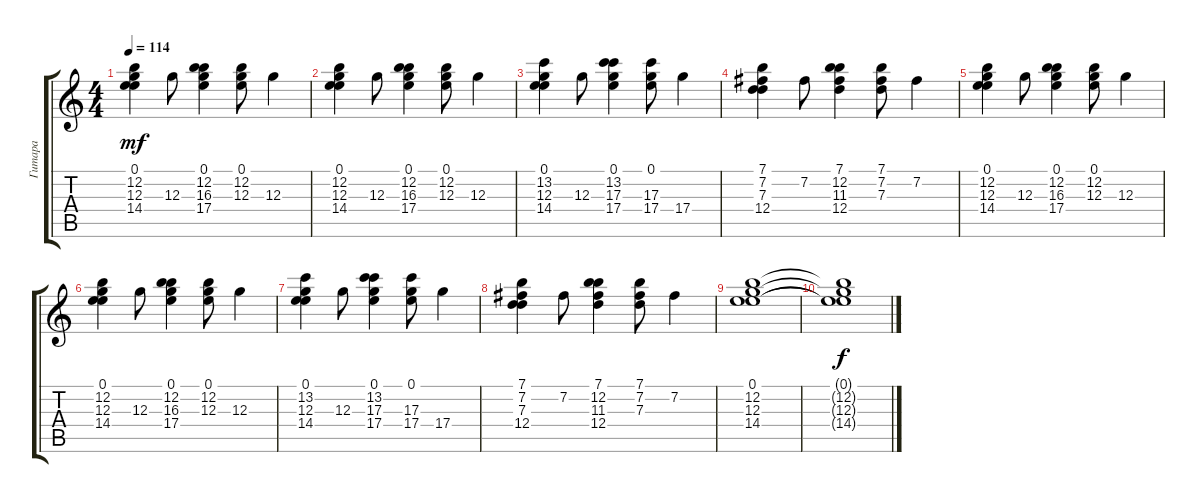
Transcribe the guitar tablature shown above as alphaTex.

\track ("Гитара" "Гитара") {instrument acousticguitarsteel}
\staff {score tabs}
\tuning (E4 B3 G3 D3 A2 E2) {hide}
\ts (4 4)
\tempo 114
\clef g2
\ks c
(0.1 12.2 12.3 14.4).4{dy mf} 12.3.8 (0.1 12.2 16.3 17.4).4 (0.1 12.2 12.3).8 12.3.4 |
(0.1 12.2 12.3 14.4).4 12.3.8 (0.1 12.2 16.3 17.4).4 (0.1 12.2 12.3).8 12.3.4 |
(0.1 13.2 12.3 14.4).4 12.3.8 (0.1 13.2 17.3 17.4).4 (0.1 17.3 17.4).8 17.4.4 |
(7.1 7.2 7.3 12.4).4 7.2.8 (7.1 12.2 11.3 12.4).4 (7.1 7.2 7.3).8 7.2.4 |
(0.1 12.2 12.3 14.4).4 12.3.8 (0.1 12.2 16.3 17.4).4 (0.1 12.2 12.3).8 12.3.4 |
(0.1 12.2 12.3 14.4).4 12.3.8 (0.1 12.2 16.3 17.4).4 (0.1 12.2 12.3).8 12.3.4 |
(0.1 13.2 12.3 14.4).4 12.3.8 (0.1 13.2 17.3 17.4).4 (0.1 17.3 17.4).8 17.4.4 |
(7.1 7.2 7.3 12.4).4 7.2.8 (7.1 12.2 11.3 12.4).4 (7.1 7.2 7.3).8 7.2.4 |
(0.1 12.2 12.3 14.4).1 |
(0.1{t} 12.2{t} 12.3{t} 14.4{t}).1{dy f}
